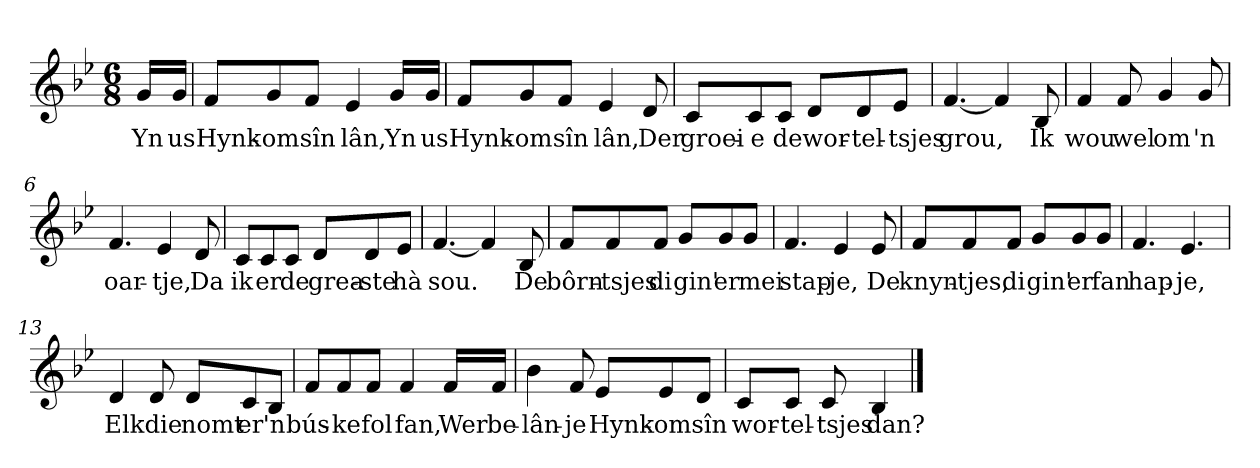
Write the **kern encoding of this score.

**kern	**text
*part1	*part1
*staff1	*staff1
*clefG2	*
*k[b-e-]	*
*B-:	*
*M6/8	*
*MM120	*
=	=
16g/LL	Yn
16g/JJ	us
=1	=1
8f/L	Hynk-
8g/	-om
8f/J	sîn
4e-	lân,
16g/LL	Yn
16g/JJ	us
=2	=2
8f/L	Hynk-
8g/	-om
8f/J	sîn
4e-	lân,
8d	Der
=3	=3
8c/L	groei-
8c/	-e
8c/J	de
8d/L	wor-
8d/	-tel-
8e-/J	-tsjes
=4	=4
[4.f	grou,
4f]	.
8B-	Ik
=5	=5
4f	wou
8f	wel
4g	om
8g	'n
=6	=6
4.f	oar-
4e-	-tje,
8d	Da
=7	=7
8c/L	ik
8c/	er
8c/J	de
8d/L	grea-
8d/	-ste
8e-/J	hà
=8	=8
[4.f	sou.
4f]	.
8B-	De
=9	=9
8f/L	bôrn-
8f/	-tsjes
8f/J	di
8g/L	gin'
8g/	er
8g/J	mei
=10	=10
4.f	stap-
4e-	-je,
8e-	De
=11	=11
8f/L	knyn-
8f/	-tjes,
8f/J	di
8g/L	gin'
8g/	er
8g/J	fan
=12	=12
4.f	hap-
4.e-	-je,
=13	=13
4d	Elk
8d	die
8d/L	nomt
8c/	er
8B-/J	'n
=14	=14
8f/L	bús-
8f/	-ke
8f/J	fol
4f	fan,
16f/LL	Wer
16f/JJ	be-
=15	=15
4b-	-lân-
8f	-je
8e-/L	Hynk-
8e-/	-om
8d/J	sîn
=16	=16
8c/L	wor-
8c/J	-tel-
8c	-tsjes
4B-	dan?
==	==
*-	*-
